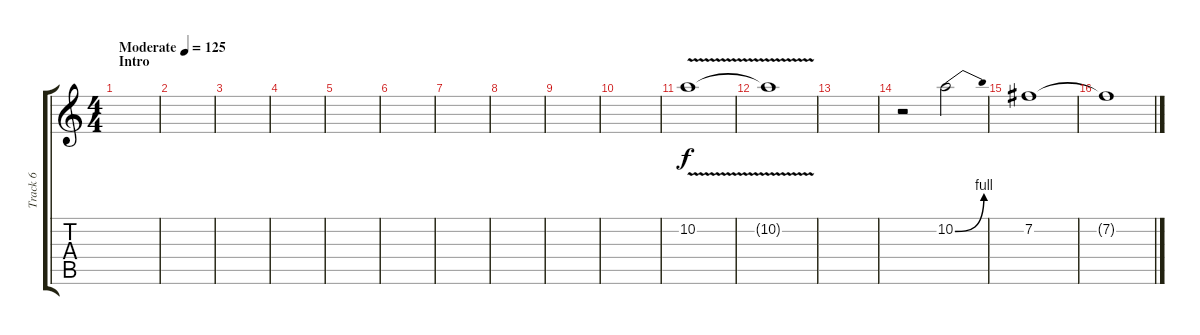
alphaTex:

\track ("Track 6" "Track 6") {instrument overdrivenguitar}
\staff {score tabs}
\tuning (E4 B3 G3 D3 A2 E2) {hide}
\ts (4 4)
\section ("" "Intro")
\tempo (125 "Moderate")
\clef g2
\ks c
|
|
|
|
|
|
|
|
|
|
10.2{v}.1 |
10.2{t}.1 |
|
r.2 10.2{be (bend 0 0 60 4)}.2 |
7.2.1 |
7.2{t}.1
